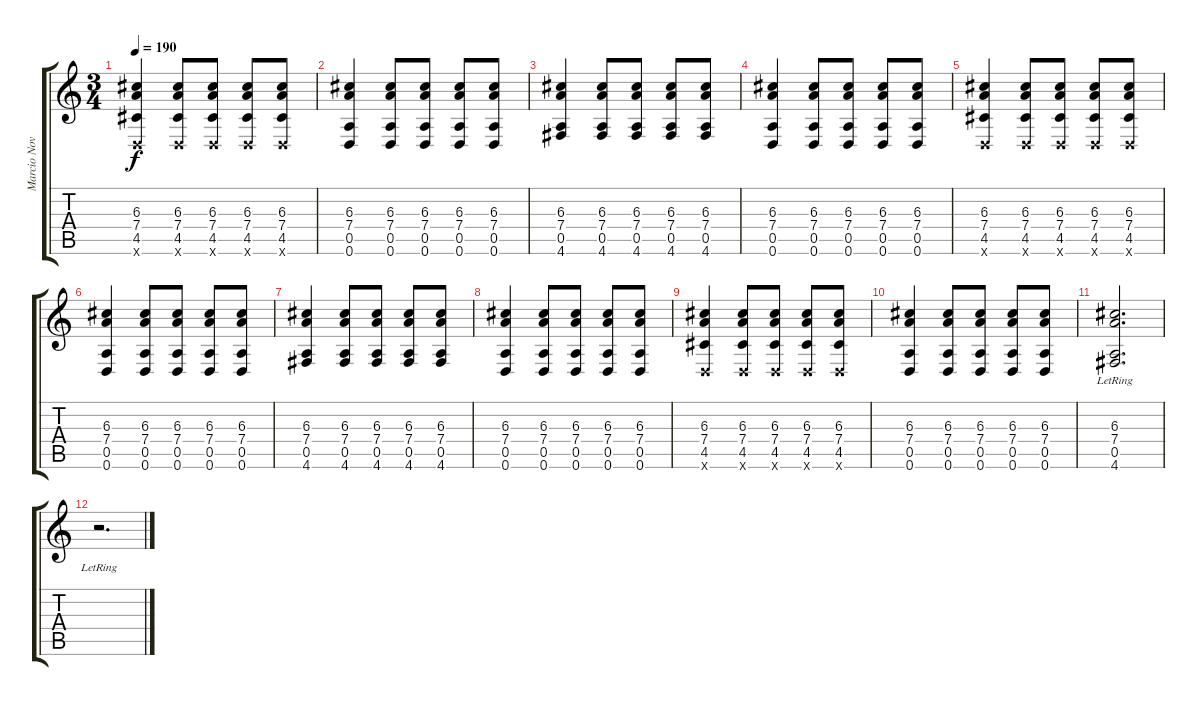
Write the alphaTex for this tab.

\track ("Marcio Novelli" "Marcio Nov") {instrument acousticguitarsteel}
\staff {score tabs}
\tuning (E4 B3 G3 D3 A2 D2) {hide}
\ts (3 4)
\tempo 190
\clef g2
\ks c
(6.3 7.4 4.5 0.6{x}).4{dy f} (6.3 7.4 4.5 0.6{x}).8 (6.3 7.4 4.5 0.6{x}).8 (6.3 7.4 4.5 0.6{x}).8 (6.3 7.4 4.5 0.6{x}).8 |
(6.3 7.4 0.5 0.6).4 (6.3 7.4 0.5 0.6).8 (6.3 7.4 0.5 0.6).8 (6.3 7.4 0.5 0.6).8 (6.3 7.4 0.5 0.6).8 |
(6.3 7.4 0.5 4.6).4 (6.3 7.4 0.5 4.6).8 (6.3 7.4 0.5 4.6).8 (6.3 7.4 0.5 4.6).8 (6.3 7.4 0.5 4.6).8 |
(6.3 7.4 0.5 0.6).4 (6.3 7.4 0.5 0.6).8 (6.3 7.4 0.5 0.6).8 (6.3 7.4 0.5 0.6).8 (6.3 7.4 0.5 0.6).8 |
(6.3 7.4 4.5 0.6{x}).4 (6.3 7.4 4.5 0.6{x}).8 (6.3 7.4 4.5 0.6{x}).8 (6.3 7.4 4.5 0.6{x}).8 (6.3 7.4 4.5 0.6{x}).8 |
(6.3 7.4 0.5 0.6).4 (6.3 7.4 0.5 0.6).8 (6.3 7.4 0.5 0.6).8 (6.3 7.4 0.5 0.6).8 (6.3 7.4 0.5 0.6).8 |
(6.3 7.4 0.5 4.6).4 (6.3 7.4 0.5 4.6).8 (6.3 7.4 0.5 4.6).8 (6.3 7.4 0.5 4.6).8 (6.3 7.4 0.5 4.6).8 |
(6.3 7.4 0.5 0.6).4 (6.3 7.4 0.5 0.6).8 (6.3 7.4 0.5 0.6).8 (6.3 7.4 0.5 0.6).8 (6.3 7.4 0.5 0.6).8 |
(6.3 7.4 4.5 0.6{x}).4 (6.3 7.4 4.5 0.6{x}).8 (6.3 7.4 4.5 0.6{x}).8 (6.3 7.4 4.5 0.6{x}).8 (6.3 7.4 4.5 0.6{x}).8 |
(6.3 7.4 0.5 0.6).4 (6.3 7.4 0.5 0.6).8 (6.3 7.4 0.5 0.6).8 (6.3 7.4 0.5 0.6).8 (6.3 7.4 0.5 0.6).8 |
(6.3{lr} 7.4{lr} 0.5{lr} 4.6{lr}).2{d} |
r.2{d}
